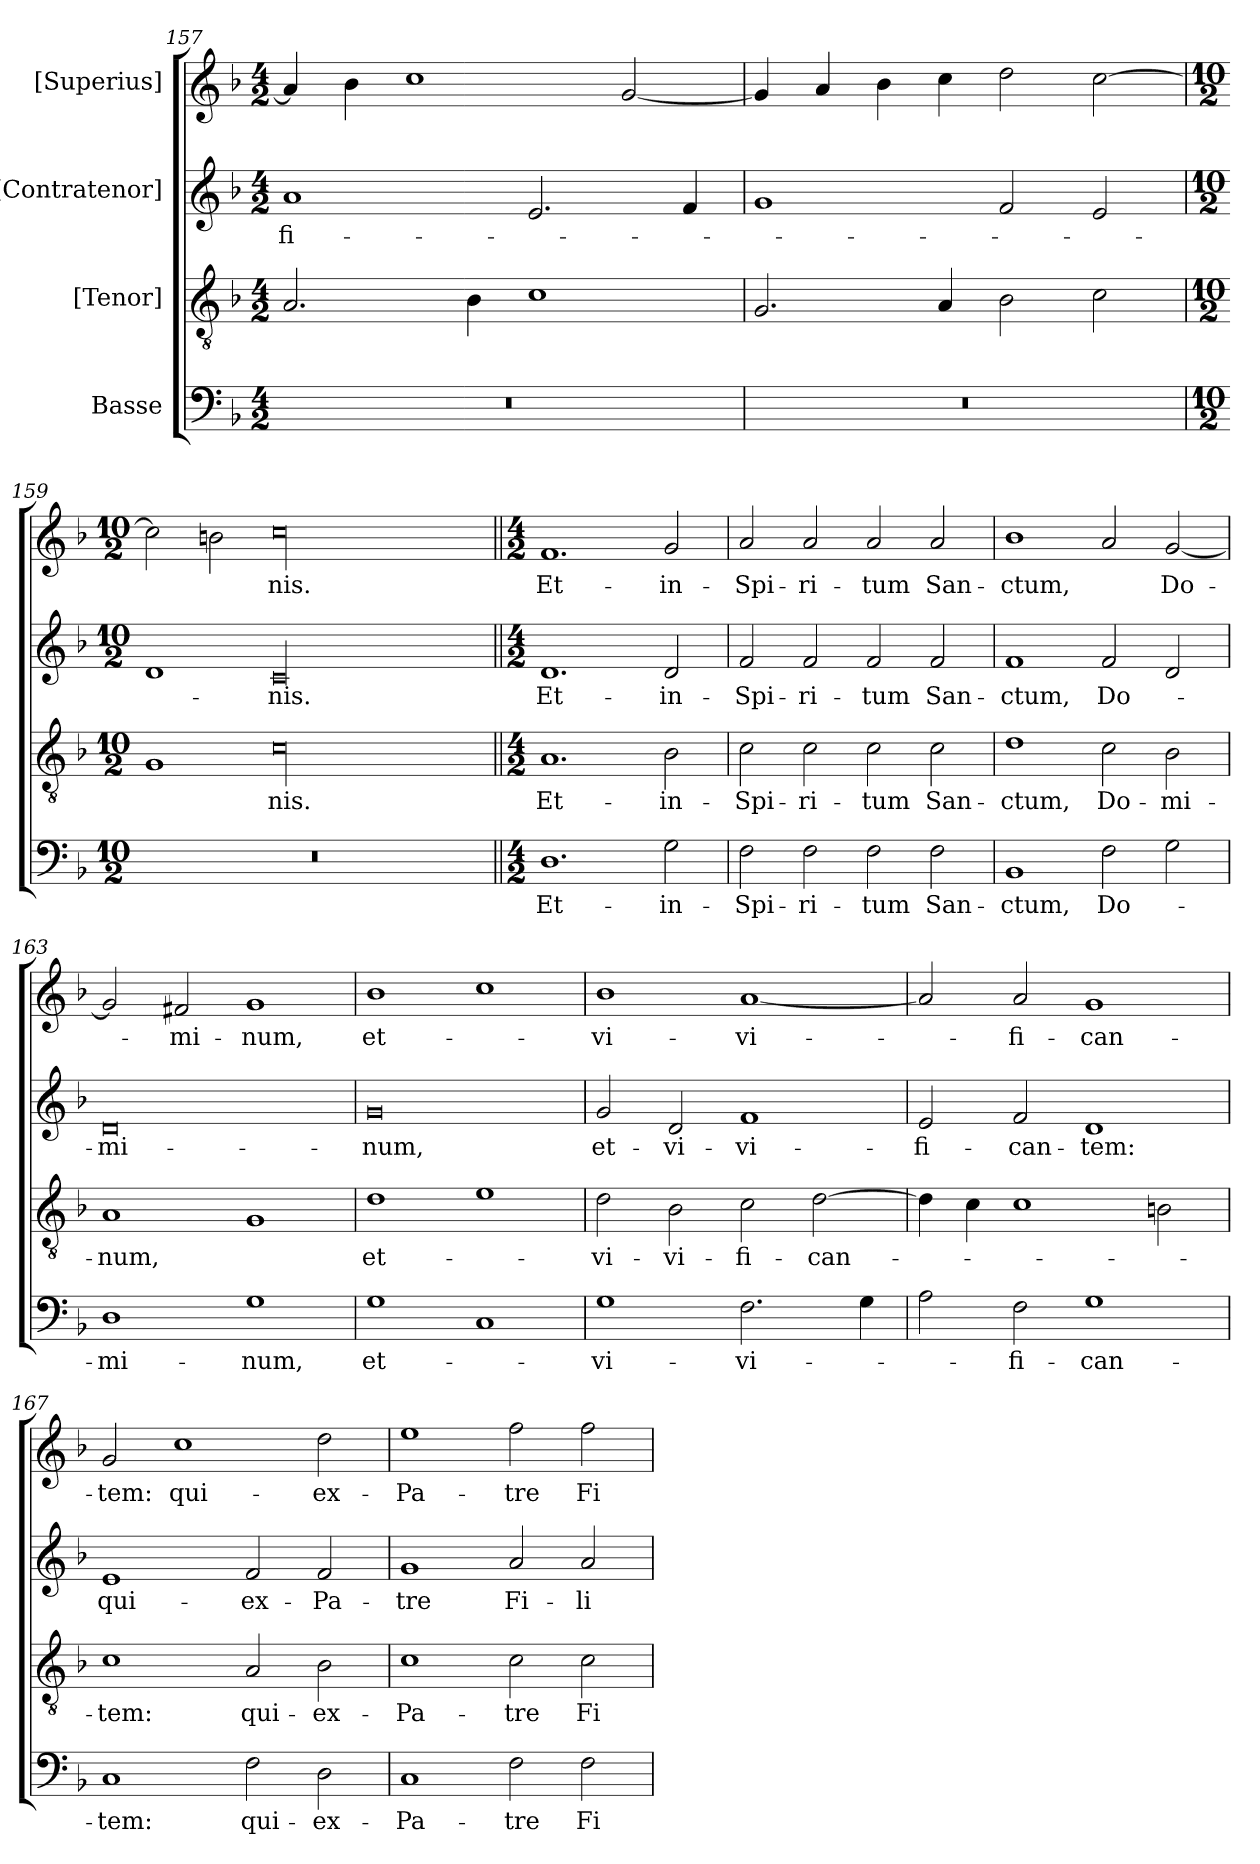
**kern	**text	**kern	**text	**kern	**text	**kern	**text
*part4	*part4	*part3	*part3	*part2	*part2	*part1	*part1
*staff4	*staff4	*staff3	*staff3	*staff2	*staff2	*staff1	*staff1
*I"Basse	*	*I"[Tenor]	*	*I"[Contratenor]	*	*I"[Superius]	*
*clefF4	*	*clefGv2	*	*clefG2	*	*clefG2	*
*k[b-]	*	*k[b-]	*	*k[b-]	*	*k[b-]	*
*M4/2	*	*M4/2	*	*M4/2	*	*M4/2	*
=157	=157	=157	=157	=157	=157	=157	=157
0r	.	2.A/	.	1a/	fi-	4a/]	.
.	.	.	.	.	.	4b-\	.
.	.	.	.	.	.	1cc\	.
.	.	4B-\	.	.	.	.	.
.	.	1c\	.	2.e/	.	.	.
.	.	.	.	.	.	[2g/	.
.	.	.	.	4f/	.	.	.
=158	=158	=158	=158	=158	=158	=158	=158
0r	.	2.G/	.	1g/	.	4g/]	.
.	.	.	.	.	.	4a/	.
.	.	.	.	.	.	4b-\	.
.	.	4A/	.	.	.	4cc\	.
.	.	2B-\	.	2f/	.	2dd\	.
.	.	2c\	.	2e/	.	[2cc\	.
=159	=159	=159	=159	=159	=159	=159	=159
*M10/2	*	*M10/2	*	*M10/2	*	*M10/2	*
1%5r	.	1G/	.	1d/	.	2cc\]	.
.	.	.	.	.	.	2bn\	.
.	.	00c\	-nis.	00c/	-nis.	00cc\	-nis.
=160||	=160||	=160||	=160||	=160||	=160||	=160||	=160||
*M4/2	*	*M4/2	*	*M4/2	*	*M4/2	*
1.D\	Et-	1.A/	Et-	1.d/	Et-	1.f/	Et-
2G\	in-	2B-\	in-	2d/	in-	2g/	in-
=161	=161	=161	=161	=161	=161	=161	=161
2F\	Spi-	2c\	Spi-	2f/	Spi-	2a/	Spi-
2F\	-ri-	2c\	-ri-	2f/	-ri-	2a/	-ri-
2F\	-tum	2c\	-tum	2f/	-tum	2a/	-tum
2F\	San-	2c\	San-	2f/	San-	2a/	San-
=162	=162	=162	=162	=162	=162	=162	=162
1BB-/	-ctum,	1d\	-ctum,	1f/	-ctum,	1b-\	-ctum,
2F\	Do-	2c\	Do-	2f/	Do-	2a/	.
2G\	.	2B-\	-mi-	2d/	.	[2g/	Do-
=163	=163	=163	=163	=163	=163	=163	=163
1D\	-mi-	1A/	-num,	0d/	-mi-	2g/]	.
.	.	.	.	.	.	2f#X/	-mi-
1G\	-num,	1G/	.	.	.	1g/	-num,
=164	=164	=164	=164	=164	=164	=164	=164
1G\	et-	1d\	et-	0g/	-num,	1b-\	et-
1C/	.	1e\	.	.	.	1cc\	.
=165	=165	=165	=165	=165	=165	=165	=165
1G\	vi-	2d\	vi-	2g/	et-	1b-\	vi-
.	.	2B-\	-vi-	2d/	vi-	.	.
2.F\	-vi-	2c\	-fi-	1f/	-vi-	[1a/	-vi-
.	.	[2d\	-can-	.	.	.	.
4G\	.	.	.	.	.	.	.
=166	=166	=166	=166	=166	=166	=166	=166
2A\	.	4d\]	.	2e/	-fi-	2a/]	.
.	.	4c\	.	.	.	.	.
2F\	-fi-	1c\	.	2f/	-can-	2a/	-fi-
1G\	-can-	.	.	1d/	-tem:	1g/	-can-
.	.	2Bn\	.	.	.	.	.
=167	=167	=167	=167	=167	=167	=167	=167
1C/	-tem:	1c\	-tem:	1e/	qui-	2g/	-tem:
.	.	.	.	.	.	1cc\	qui-
2F\	qui-	2A/	qui-	2f/	ex-	.	.
2D\	ex-	2B-\	ex-	2f/	Pa-	2dd\	ex-
=168	=168	=168	=168	=168	=168	=168	=168
1C/	Pa-	1c\	Pa-	1g/	-tre	1ee\	Pa-
2F\	-tre	2c\	-tre	2a/	Fi-	2ff\	-tre
2F\	Fi-	2c\	Fi-	2a/	-li-	2ff\	Fi-
=	=	=	=	=	=	=	=
*-	*-	*-	*-	*-	*-	*-	*-
